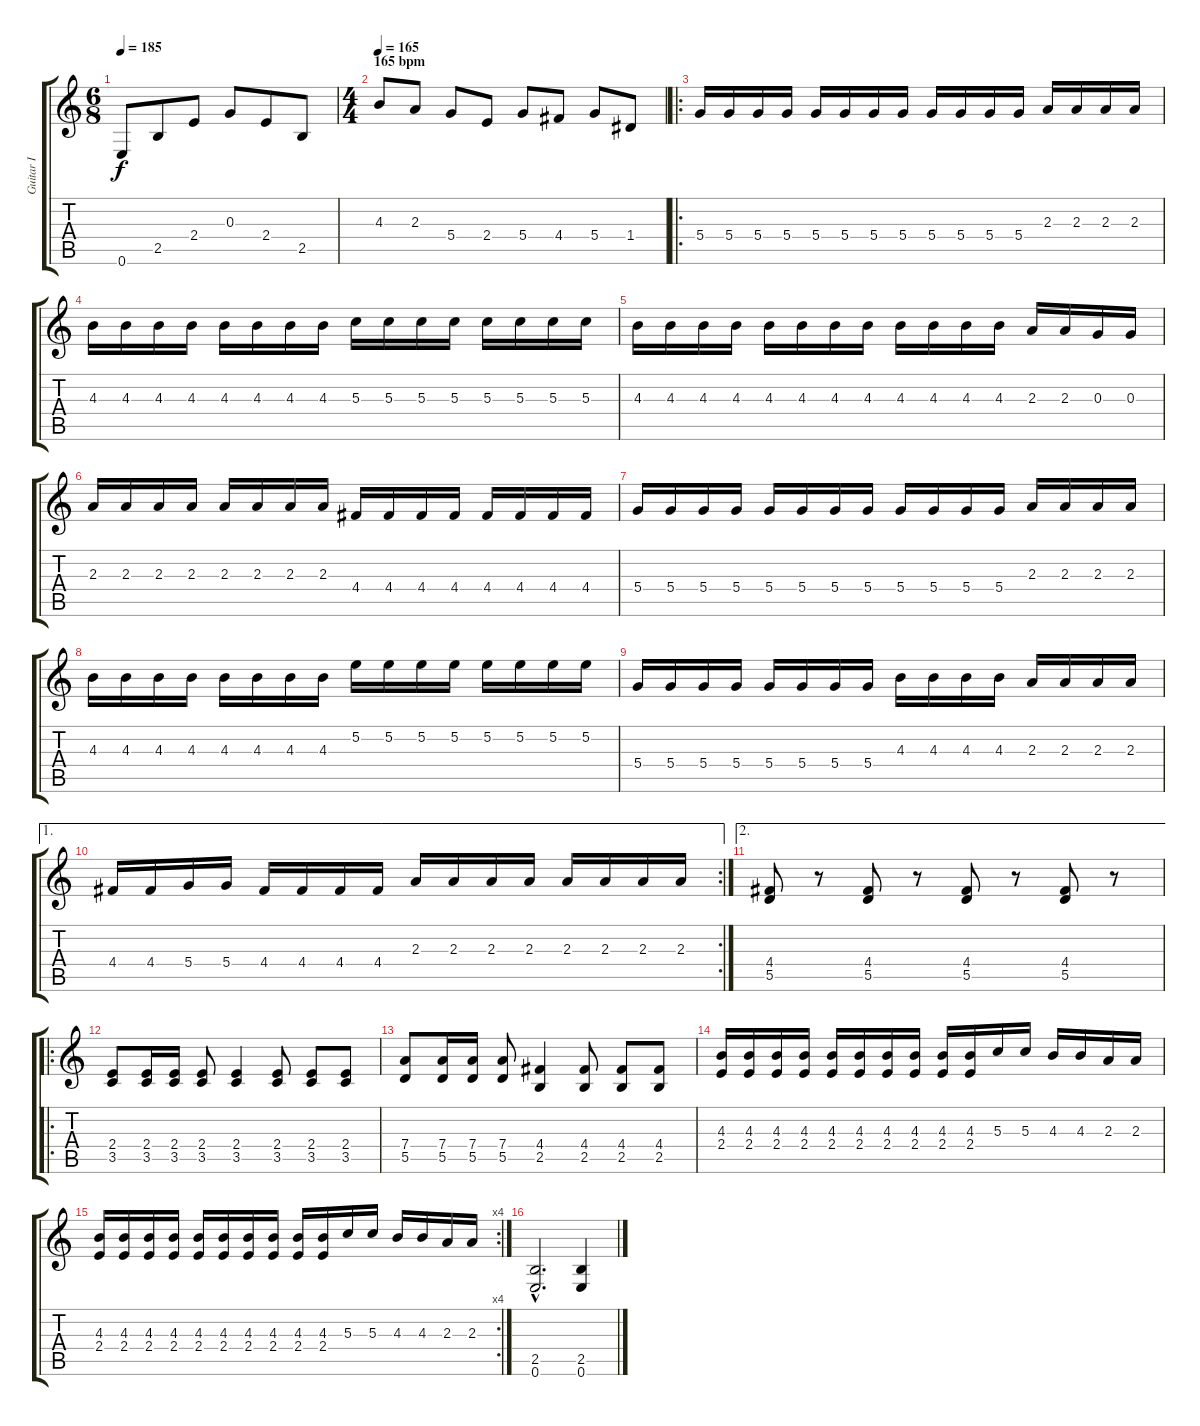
\track ("Guitar I" "Guitar I") {instrument distortionguitar}
\staff {score tabs}
\tuning (E4 B3 G3 D3 A2 E2) {hide}
\ts (6 8)
\tempo 185
\clef g2
\ks c
0.6.8{dy f} 2.5.8 2.4.8 0.3.8 2.4.8 2.5.8 |
\ts (4 4)
\section ("" "165 bpm")
\tempo 165
4.3.8 2.3.8 5.4.8 2.4.8 5.4.8 4.4.8 5.4.8 1.4.8 |
\ro
5.4.16 5.4.16 5.4.16 5.4.16 5.4.16 5.4.16 5.4.16 5.4.16 5.4.16 5.4.16 5.4.16 5.4.16 2.3.16 2.3.16 2.3.16 2.3.16 |
4.3.16 4.3.16 4.3.16 4.3.16 4.3.16 4.3.16 4.3.16 4.3.16 5.3.16 5.3.16 5.3.16 5.3.16 5.3.16 5.3.16 5.3.16 5.3.16 |
4.3.16 4.3.16 4.3.16 4.3.16 4.3.16 4.3.16 4.3.16 4.3.16 4.3.16 4.3.16 4.3.16 4.3.16 2.3.16 2.3.16 0.3.16 0.3.16 |
2.3.16 2.3.16 2.3.16 2.3.16 2.3.16 2.3.16 2.3.16 2.3.16 4.4.16 4.4.16 4.4.16 4.4.16 4.4.16 4.4.16 4.4.16 4.4.16 |
5.4.16 5.4.16 5.4.16 5.4.16 5.4.16 5.4.16 5.4.16 5.4.16 5.4.16 5.4.16 5.4.16 5.4.16 2.3.16 2.3.16 2.3.16 2.3.16 |
4.3.16 4.3.16 4.3.16 4.3.16 4.3.16 4.3.16 4.3.16 4.3.16 5.2.16 5.2.16 5.2.16 5.2.16 5.2.16 5.2.16 5.2.16 5.2.16 |
5.4.16 5.4.16 5.4.16 5.4.16 5.4.16 5.4.16 5.4.16 5.4.16 4.3.16 4.3.16 4.3.16 4.3.16 2.3.16 2.3.16 2.3.16 2.3.16 |
\ae 1
\rc 2
4.4.16 4.4.16 5.4.16 5.4.16 4.4.16 4.4.16 4.4.16 4.4.16 2.3.16 2.3.16 2.3.16 2.3.16 2.3.16 2.3.16 2.3.16 2.3.16 |
\ae 2
(4.4 5.5).8 r.8 (4.4 5.5).8 r.8 (4.4 5.5).8 r.8 (4.4 5.5).8 r.8 |
\ro
(2.4 3.5).8 (2.4 3.5).16 (2.4 3.5).16 (2.4 3.5).8 (2.4 3.5).4 (2.4 3.5).8 (2.4 3.5).8 (2.4 3.5).8 |
(7.4 5.5).8 (7.4 5.5).16 (7.4 5.5).16 (7.4 5.5).8 (4.4 2.5).4 (4.4 2.5).8 (4.4 2.5).8 (4.4 2.5).8 |
(4.3 2.4).16 (4.3 2.4).16 (4.3 2.4).16 (4.3 2.4).16 (4.3 2.4).16 (4.3 2.4).16 (4.3 2.4).16 (4.3 2.4).16 (4.3 2.4).16 (4.3 2.4).16 5.3.16 5.3.16 4.3.16 4.3.16 2.3.16 2.3.16 |
\rc 4
(4.3 2.4).16 (4.3 2.4).16 (4.3 2.4).16 (4.3 2.4).16 (4.3 2.4).16 (4.3 2.4).16 (4.3 2.4).16 (4.3 2.4).16 (4.3 2.4).16 (4.3 2.4).16 5.3.16 5.3.16 4.3.16 4.3.16 2.3.16 2.3.16 |
(2.5{hac} 0.6{hac}).2{d} (2.5 0.6).4
